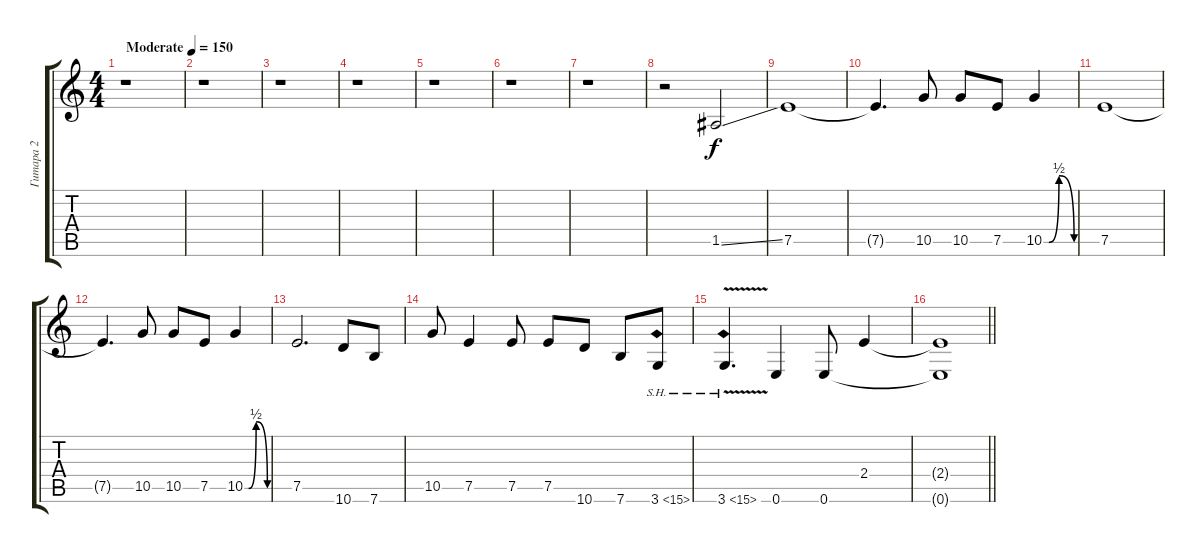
\track ("Гитара 2" "Гитара 2") {instrument distortionguitar}
\staff {score tabs}
\tuning (E4 B3 G3 D3 A2 E2) {hide}
\ts (4 4)
\tempo (150 "Moderate")
\clef g2
\ks c
r.1{dy f instrument distortionguitar} |
r.1 |
r.1 |
r.1 |
r.1 |
r.1 |
r.1 |
r.2 1.5{ss}.2 |
7.5.1 |
7.5{t}.4{d} 10.5.8 10.5.8 7.5.8 10.5{be (custom 0 0 10 0 30 2 60 0)}.4 |
7.5.1 |
7.5{t}.4{d} 10.5.8 10.5.8 7.5.8 10.5{be (custom 0 0 10 0 30 2 60 0)}.4 |
7.5.2{d} 10.6.8 7.6.8 |
10.5.8 7.5.4 7.5.8 7.5.8 10.6.8 7.6.8 3.6{sh 12}.8 |
3.6{sh 12 v}.4{d} 0.6.4 0.6.8 2.4.4 |
\barLineRight lightlight
(2.4{t} 0.6{t}).1
